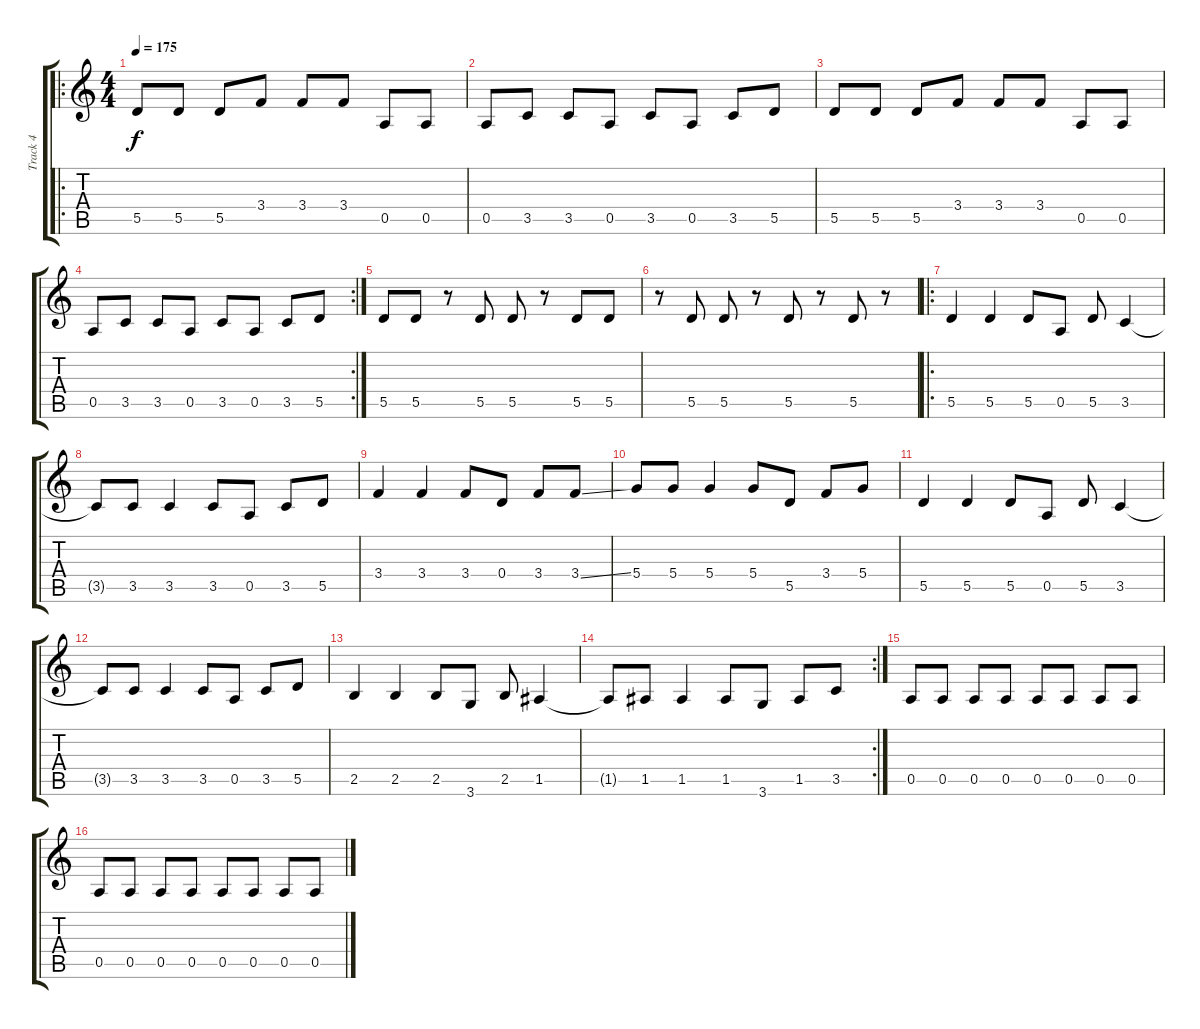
\track ("Track 4" "Track 4") {instrument electricbassfinger}
\staff {score tabs}
\tuning (E4 B3 G3 D3 A2 E2) {hide}
\ro
\ts (4 4)
\tempo 175
\clef g2
\ks c
5.5.8{dy f} 5.5.8 5.5.8 3.4.8 3.4.8 3.4.8 0.5.8 0.5.8 |
0.5.8 3.5.8 3.5.8 0.5.8 3.5.8 0.5.8 3.5.8 5.5.8 |
5.5.8 5.5.8 5.5.8 3.4.8 3.4.8 3.4.8 0.5.8 0.5.8 |
\rc 2
0.5.8 3.5.8 3.5.8 0.5.8 3.5.8 0.5.8 3.5.8 5.5.8 |
5.5.8 5.5.8 r.8 5.5.8 5.5.8 r.8 5.5.8 5.5.8 |
r.8 5.5.8 5.5.8 r.8 5.5.8 r.8 5.5.8 r.8 |
\ro
5.5.4 5.5.4 5.5.8 0.5.8 5.5.8 3.5.4 |
3.5{t}.8 3.5.8 3.5.4 3.5.8 0.5.8 3.5.8 5.5.8 |
3.4.4 3.4.4 3.4.8 0.4.8 3.4.8 3.4{ss}.8 |
5.4.8 5.4.8 5.4.4 5.4.8 5.5.8 3.4.8 5.4.8 |
5.5.4 5.5.4 5.5.8 0.5.8 5.5.8 3.5.4 |
3.5{t}.8 3.5.8 3.5.4 3.5.8 0.5.8 3.5.8 5.5.8 |
2.5.4 2.5.4 2.5.8 3.6.8 2.5.8 1.5.4 |
\rc 2
1.5{t}.8 1.5.8 1.5.4 1.5.8 3.6.8 1.5.8 3.5.8 |
0.5.8 0.5.8 0.5.8 0.5.8 0.5.8 0.5.8 0.5.8 0.5.8 |
0.5.8 0.5.8 0.5.8 0.5.8 0.5.8 0.5.8 0.5.8 0.5.8
